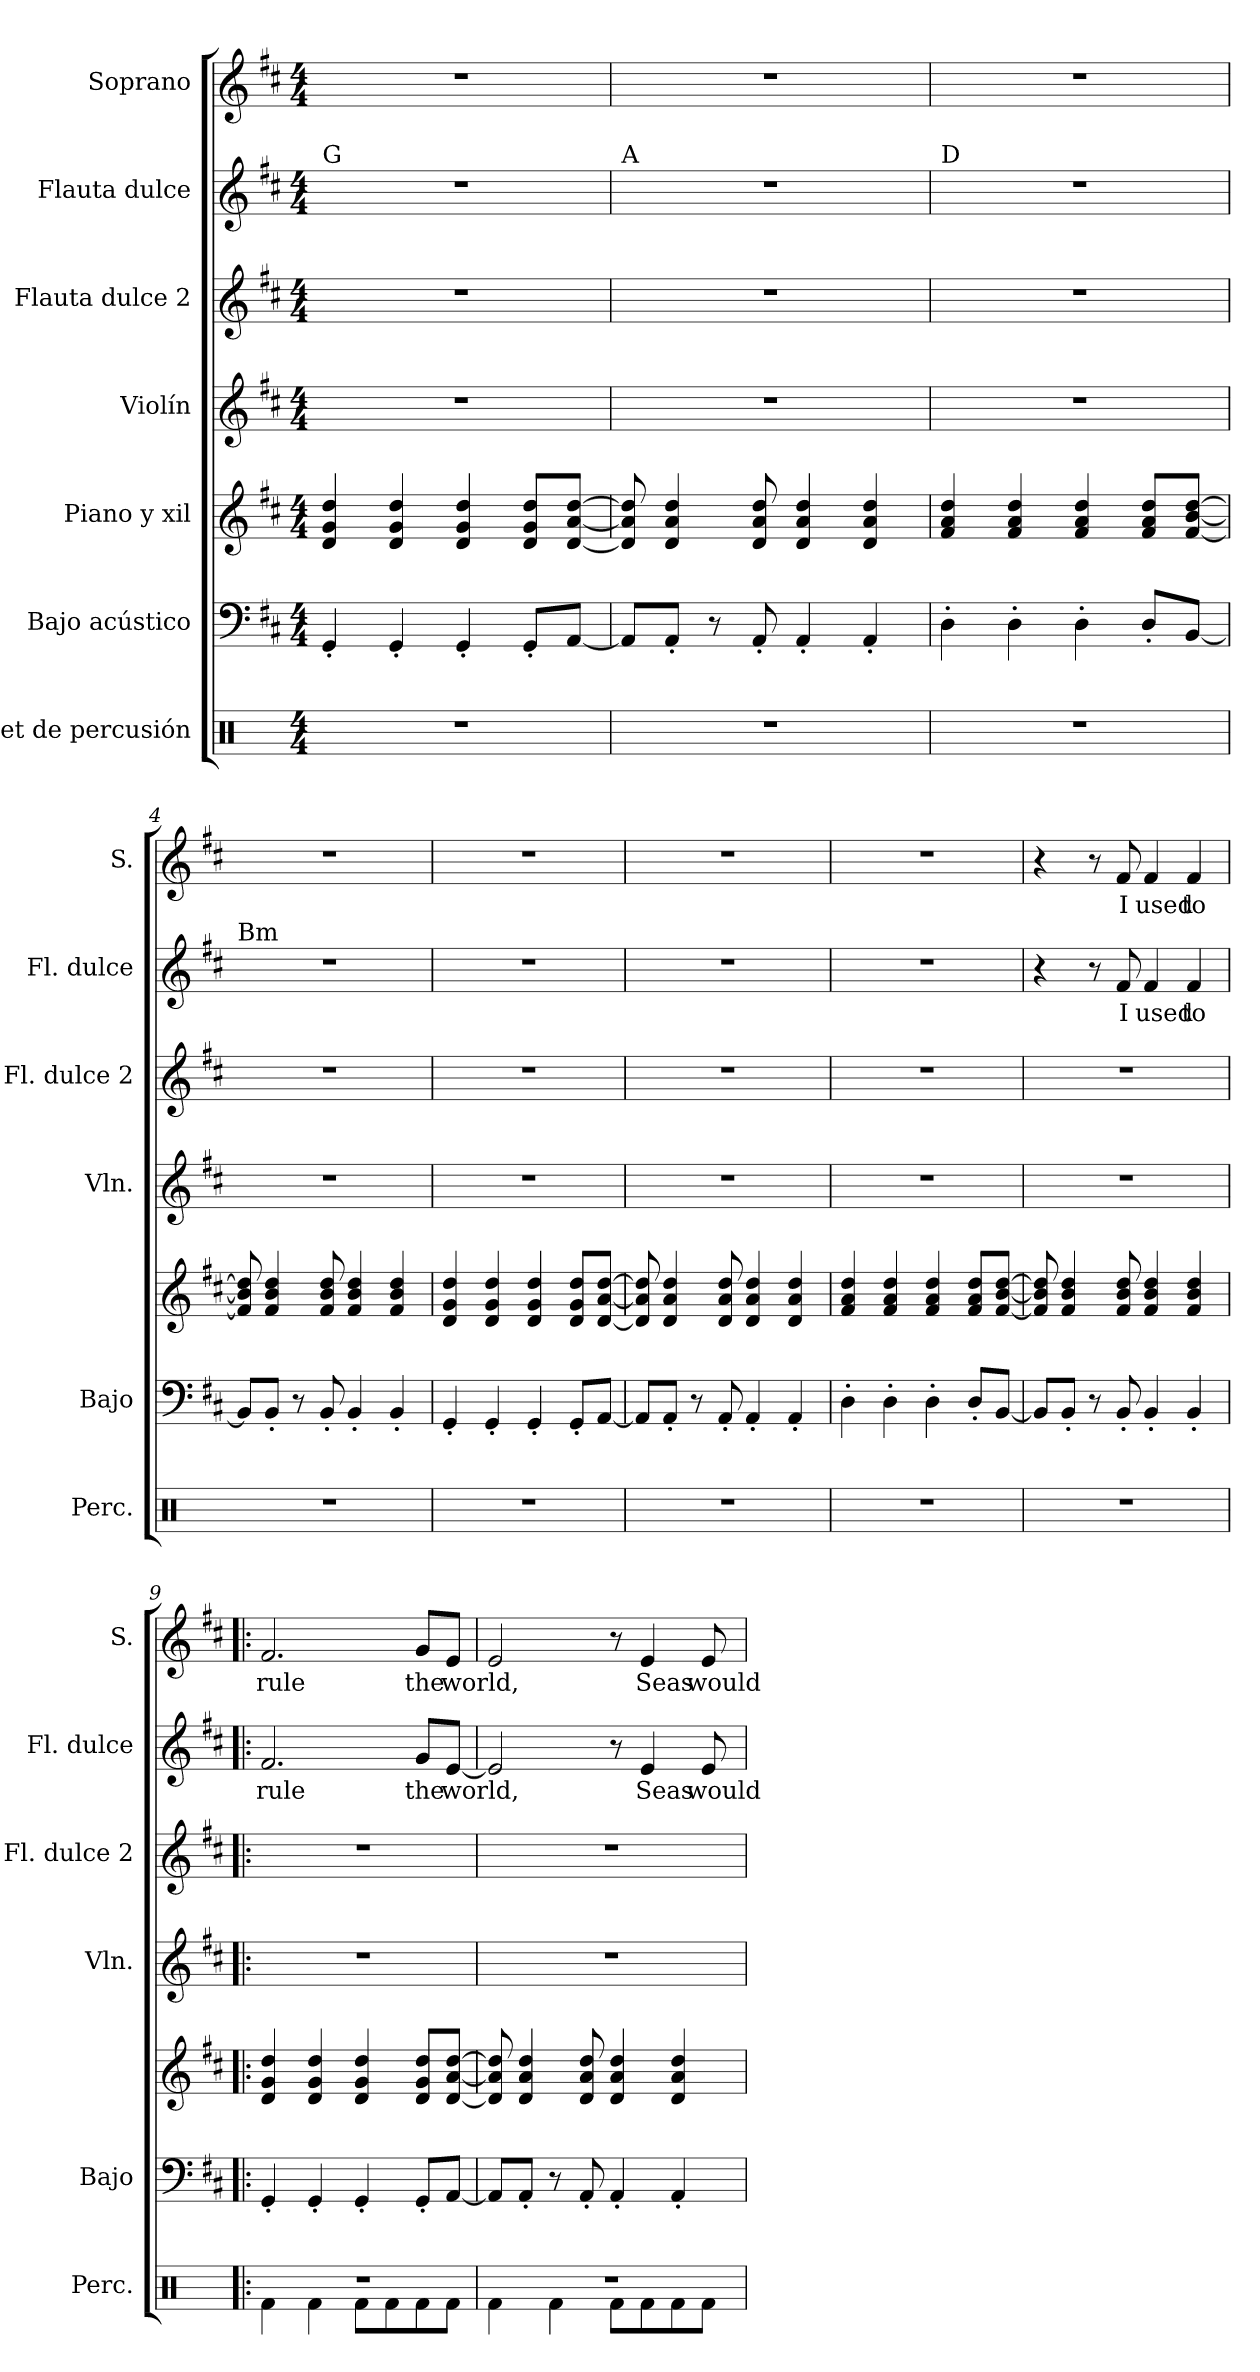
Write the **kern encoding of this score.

**kern	**kern	**kern	**kern	**kern	**kern	**text	**kern	**text
*part7	*part6	*part5	*part4	*part3	*part2	*part2	*part1	*part1
*staff7	*staff6	*staff5	*staff4	*staff3	*staff2	*staff2	*staff1	*staff1
*I"Set de percusión	*I"Bajo acústico	*I"Piano y xil	*I"Violín	*I"Flauta dulce 2	*I"Flauta dulce	*	*I"Soprano	*
*I'Perc.	*I'Bajo	*	*I'Vln.	*I'Fl. dulce 2	*I'Fl. dulce	*	*I'S.	*
*clefX	*clefF4	*clefG2	*clefG2	*clefG2	*clefG2	*	*clefG2	*
*k[]	*k[f#c#]	*k[f#c#]	*k[f#c#]	*k[f#c#]	*k[f#c#]	*	*k[f#c#]	*
*M4/4	*M4/4	*M4/4	*M4/4	*M4/4	*M4/4	*	*M4/4	*
*MM130	*MM130	*MM130	*MM130	*MM130	*MM130	*	*MM130	*
=1	=1	=1	=1	=1	=1	=1	=1	=1
!	!	!	!	!	!LO:TX:a:t=G	!	!	!
1r	4GG'/	4d/ 4g/ 4dd/	1r	1r	1r	.	1r	.
.	4GG'/	4d/ 4g/ 4dd/	.	.	.	.	.	.
.	4GG'/	4d/ 4g/ 4dd/	.	.	.	.	.	.
.	8GG'/L	8d/ 8g/ 8dd/L	.	.	.	.	.	.
.	[8AA/J	[8d/ [8a/ [8dd/J	.	.	.	.	.	.
=2	=2	=2	=2	=2	=2	=2	=2	=2
!	!	!	!	!	!LO:TX:a:t=A	!	!	!
1r	8AA/L]	8d/] 8a/] 8dd/]	1r	1r	1r	.	1r	.
.	8AA'/J	4d/ 4a/ 4dd/	.	.	.	.	.	.
.	8r	.	.	.	.	.	.	.
.	8AA'/	8d/ 8a/ 8dd/	.	.	.	.	.	.
.	4AA'/	4d/ 4a/ 4dd/	.	.	.	.	.	.
.	4AA'/	4d/ 4a/ 4dd/	.	.	.	.	.	.
=3	=3	=3	=3	=3	=3	=3	=3	=3
!	!	!	!	!	!LO:TX:a:t=D	!	!	!
1r	4D'\	4f#/ 4a/ 4dd/	1r	1r	1r	.	1r	.
.	4D'\	4f#/ 4a/ 4dd/	.	.	.	.	.	.
.	4D'\	4f#/ 4a/ 4dd/	.	.	.	.	.	.
.	8D'/L	8f#/ 8a/ 8dd/L	.	.	.	.	.	.
.	[8BB/J	[8f#/ [8b/ [8dd/J	.	.	.	.	.	.
=4	=4	=4	=4	=4	=4	=4	=4	=4
!	!	!	!	!	!LO:TX:a:t=Bm	!	!	!
1r	8BB/L]	8f#/] 8b/] 8dd/]	1r	1r	1r	.	1r	.
.	8BB'/J	4f#/ 4b/ 4dd/	.	.	.	.	.	.
.	8r	.	.	.	.	.	.	.
.	8BB'/	8f#/ 8b/ 8dd/	.	.	.	.	.	.
.	4BB'/	4f#/ 4b/ 4dd/	.	.	.	.	.	.
.	4BB'/	4f#/ 4b/ 4dd/	.	.	.	.	.	.
=5	=5	=5	=5	=5	=5	=5	=5	=5
1r	4GG'/	4d/ 4g/ 4dd/	1r	1r	1r	.	1r	.
.	4GG'/	4d/ 4g/ 4dd/	.	.	.	.	.	.
.	4GG'/	4d/ 4g/ 4dd/	.	.	.	.	.	.
.	8GG'/L	8d/ 8g/ 8dd/L	.	.	.	.	.	.
.	[8AA/J	[8d/ [8a/ [8dd/J	.	.	.	.	.	.
=6	=6	=6	=6	=6	=6	=6	=6	=6
1r	8AA/L]	8d/] 8a/] 8dd/]	1r	1r	1r	.	1r	.
.	8AA'/J	4d/ 4a/ 4dd/	.	.	.	.	.	.
.	8r	.	.	.	.	.	.	.
.	8AA'/	8d/ 8a/ 8dd/	.	.	.	.	.	.
.	4AA'/	4d/ 4a/ 4dd/	.	.	.	.	.	.
.	4AA'/	4d/ 4a/ 4dd/	.	.	.	.	.	.
=7	=7	=7	=7	=7	=7	=7	=7	=7
1r	4D'\	4f#/ 4a/ 4dd/	1r	1r	1r	.	1r	.
.	4D'\	4f#/ 4a/ 4dd/	.	.	.	.	.	.
.	4D'\	4f#/ 4a/ 4dd/	.	.	.	.	.	.
.	8D'/L	8f#/ 8a/ 8dd/L	.	.	.	.	.	.
.	[8BB/J	[8f#/ [8b/ [8dd/J	.	.	.	.	.	.
!!LO:LB:g=z
=8	=8	=8	=8	=8	=8	=8	=8	=8
1r	8BB/L]	8f#/] 8b/] 8dd/]	1r	1r	4r	.	4r	.
.	8BB'/J	4f#/ 4b/ 4dd/	.	.	.	.	.	.
.	8r	.	.	.	8r	.	8r	.
.	8BB'/	8f#/ 8b/ 8dd/	.	.	8f#/	I	8f#/	I
.	4BB'/	4f#/ 4b/ 4dd/	.	.	4f#/	used	4f#/	used
.	4BB'/	4f#/ 4b/ 4dd/	.	.	4f#/	to	4f#/	to
=9!|:	=9!|:	=9!|:	=9!|:	=9!|:	=9!|:	=9!|:	=9!|:	=9!|:
*^	*	*	*	*	*	*	*	*
1r	4Rf\	4GG'/	4d/ 4g/ 4dd/	1r	1r	2.f#/	rule	2.f#/	rule
.	4Rf\	4GG'/	4d/ 4g/ 4dd/	.	.	.	.	.	.
.	8Rf\L	4GG'/	4d/ 4g/ 4dd/	.	.	.	.	.	.
.	8Rf\	.	.	.	.	.	.	.	.
.	8Rf\	8GG'/L	8d/ 8g/ 8dd/L	.	.	8g/L	the	8g/L	the
.	8Rf\J	[8AA/J	[8d/ [8a/ [8dd/J	.	.	[8e/J	world,	8e/J	world,
=10	=10	=10	=10	=10	=10	=10	=10	=10	=10
1r	4Rf\	8AA/L]	8d/] 8a/] 8dd/]	1r	1r	2e/]	.	2e/	.
.	.	8AA'/J	4d/ 4a/ 4dd/	.	.	.	.	.	.
.	4Rf\	8r	.	.	.	.	.	.	.
.	.	8AA'/	8d/ 8a/ 8dd/	.	.	.	.	.	.
.	8Rf\L	4AA'/	4d/ 4a/ 4dd/	.	.	8r	.	8r	.
.	8Rf\	.	.	.	.	4e/	Seas	4e/	Seas
.	8Rf\	4AA'/	4d/ 4a/ 4dd/	.	.	.	.	.	.
.	8Rf\J	.	.	.	.	8e/	would	8e/	would
*v	*v	*	*	*	*	*	*	*	*
=	=	=	=	=	=	=	=	=
*-	*-	*-	*-	*-	*-	*-	*-	*-
